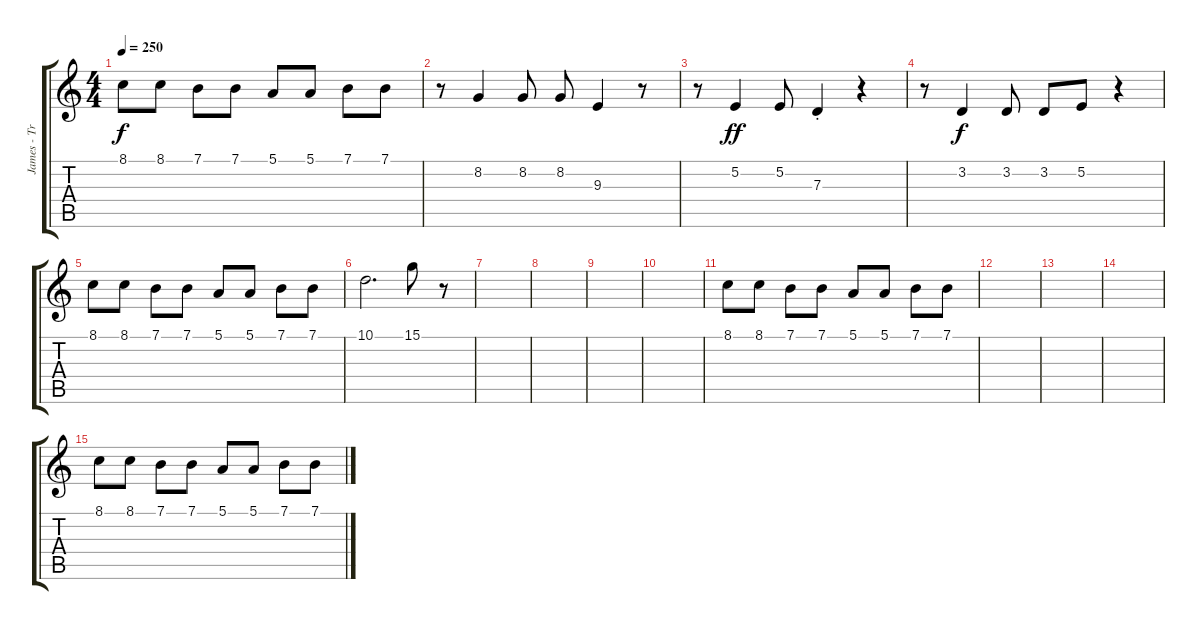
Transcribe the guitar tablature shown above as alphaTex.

\track ("James - Trumpet" "James - Tr") {instrument trumpet}
\staff {score tabs}
\tuning (E4 B3 G3 D3 A2 E2) {hide}
\ts (4 4)
\tempo 250
\clef g2
\ks c
8.1.8{dy f} 8.1.8 7.1.8 7.1.8 5.1.8 5.1.8 7.1.8 7.1.8 |
r.8 8.2.4 8.2.8 8.2.8 9.3.4 r.8 |
r.8 5.2.4{dy ff} 5.2.8 7.3{st}.4 r.4 |
r.8 3.2.4{dy f} 3.2.8 3.2.8 5.2.8 r.4 |
8.1.8 8.1.8 7.1.8 7.1.8 5.1.8 5.1.8 7.1.8 7.1.8 |
10.1.2{d} 15.1.8 r.8 |
|
|
|
|
8.1.8 8.1.8 7.1.8 7.1.8 5.1.8 5.1.8 7.1.8 7.1.8 |
|
|
|
8.1.8 8.1.8 7.1.8 7.1.8 5.1.8 5.1.8 7.1.8 7.1.8
